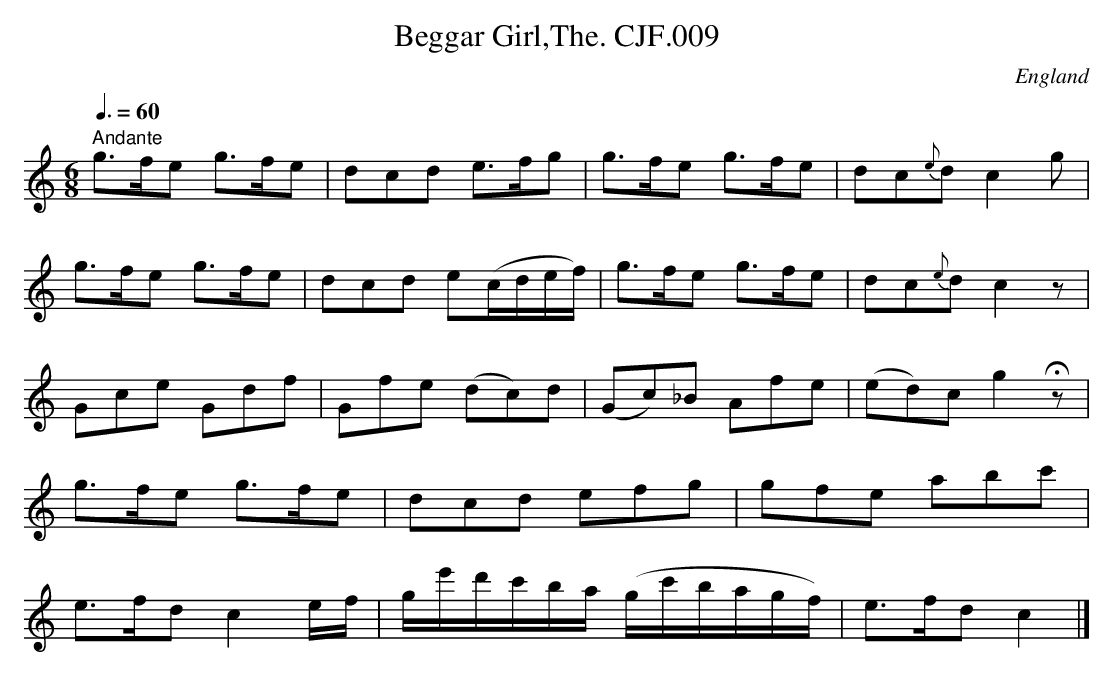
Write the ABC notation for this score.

X:1
T:Beggar Girl,The. CJF.009
O:England
M:6/8
L:1/8
Q:3/8=60
K:C major
" Andante"g>fe g>fe|\
dcd e>fg|g>fe g>fe|dc{e}dc2g|!
g>fe g>fe|dcd e(c/d/e/f/)|g>fe g>fe|dc{e}dc2z|!
Gce Gdf|Gfe (dc)d|(Gc)_B Afe|(ed)cg2Hz|!
g>fe g>fe|dcd efg|gfe abc'|!
e>fdc2e/f/|g/e'/d'/c'/b/a/ (g/c'/b/a/g/f/)|e>fdc2|]
